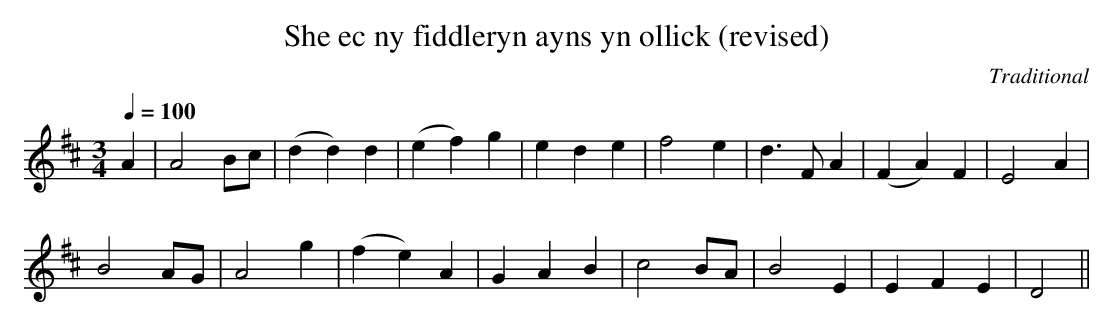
X:1
T:She ec ny fiddleryn ayns yn ollick (revised)
C:Traditional
M:3/4
L:1/4
Q:100
K:D
A|A2 B/c/|(dd) d|(ef) g|e d e|f2 e|d>F A|(FA) F|E2A|
B2 A/G/|A2 g|(fe) A|G A B|c2 B/A/|B2 E|E F E|D2||
